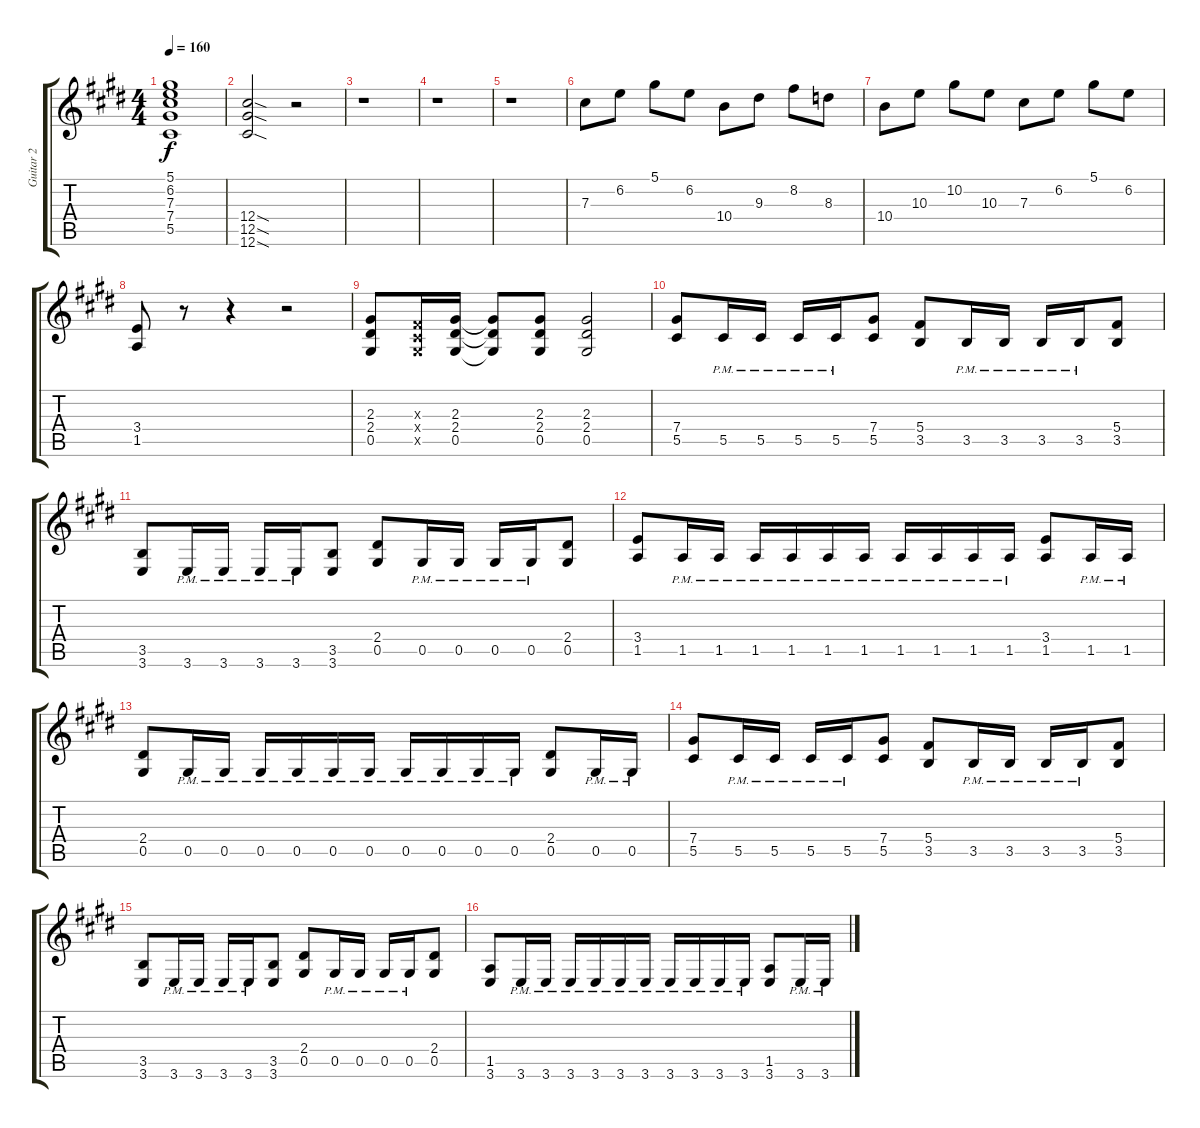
\track ("Guitar 2" "Guitar 2") {instrument distortionguitar}
\staff {score tabs}
\tuning (Eb4 Bb3 Gb3 Db3 Ab2 Db2) {hide}
\ts (4 4)
\tempo 160
\clef g2
\ks e
(5.1{t} 6.2{t} 7.3{t} 7.4{t} 5.5{t}).1{dy f} |
(12.4{sod} 12.5{sod} 12.6{sod}).2 r.2 |
r.1 |
r.1 |
r.1 |
7.3.8 6.2.8 5.1.8 6.2.8 10.4.8 9.3.8 8.2.8 8.3.8 |
10.4.8 10.3.8 10.2.8 10.3.8 7.3.8 6.2.8 5.1.8 6.2.8 |
(3.4 1.5).8 r.8 r.4 r.2 |
(2.3 2.4 0.5).8 (0.3{x} 0.4{x} 0.5{x}).16 (2.3 2.4 0.5).16 (2.3{t} 2.4{t} 0.5{t}).8 (2.3 2.4 0.5).8 (2.3 2.4 0.5).2 |
(7.4 5.5).8 5.5{pm}.16 5.5{pm}.16 5.5{pm}.16 5.5{pm}.16 (7.4 5.5).8 (5.4 3.5).8 3.5{pm}.16 3.5{pm}.16 3.5{pm}.16 3.5{pm}.16 (5.4 3.5).8 |
(3.5 3.6).8 3.6{pm}.16 3.6{pm}.16 3.6{pm}.16 3.6{pm}.16 (3.5 3.6).8 (2.4 0.5).8 0.5{pm}.16 0.5{pm}.16 0.5{pm}.16 0.5{pm}.16 (2.4 0.5).8 |
(3.4 1.5).8 1.5{pm}.16 1.5{pm}.16 1.5{pm}.16 1.5{pm}.16 1.5{pm}.16 1.5{pm}.16 1.5{pm}.16 1.5{pm}.16 1.5{pm}.16 1.5{pm}.16 (3.4 1.5).8 1.5{pm}.16 1.5{pm}.16 |
(2.4 0.5).8 0.5{pm}.16 0.5{pm}.16 0.5{pm}.16 0.5{pm}.16 0.5{pm}.16 0.5{pm}.16 0.5{pm}.16 0.5{pm}.16 0.5{pm}.16 0.5{pm}.16 (2.4 0.5).8 0.5{pm}.16 0.5{pm}.16 |
(7.4 5.5).8 5.5{pm}.16 5.5{pm}.16 5.5{pm}.16 5.5{pm}.16 (7.4 5.5).8 (5.4 3.5).8 3.5{pm}.16 3.5{pm}.16 3.5{pm}.16 3.5{pm}.16 (5.4 3.5).8 |
(3.5 3.6).8 3.6{pm}.16 3.6{pm}.16 3.6{pm}.16 3.6{pm}.16 (3.5 3.6).8 (2.4 0.5).8 0.5{pm}.16 0.5{pm}.16 0.5{pm}.16 0.5{pm}.16 (2.4 0.5).8 |
(1.5 3.6).8 3.6{pm}.16 3.6{pm}.16 3.6{pm}.16 3.6{pm}.16 3.6{pm}.16 3.6{pm}.16 3.6{pm}.16 3.6{pm}.16 3.6{pm}.16 3.6{pm}.16 (1.5 3.6).8 3.6{pm}.16 3.6{pm}.16
